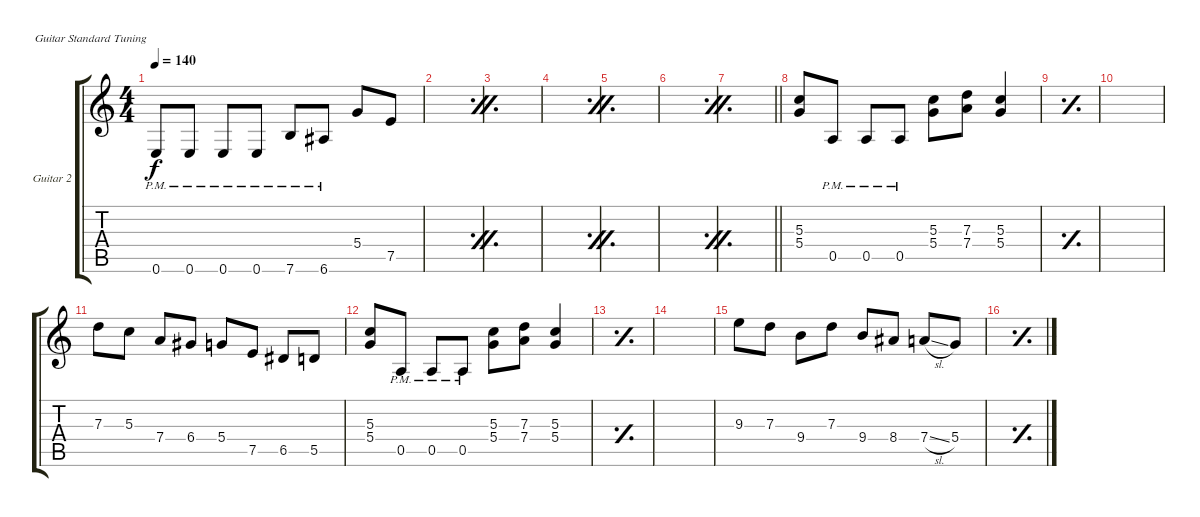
\defaultSystemsLayout 4
\bracketExtendMode groupsimilarinstruments
\firstSystemTrackNameOrientation horizontal
\otherSystemsTrackNameOrientation horizontal
\track ("Guitar 2" "Guitar 2") {instrument distortionguitar}
\staff {score tabs}
\tuning (E4 B3 G3 D3 A2 E2)
\ts (4 4)
\tempo 140
\clef g2
\scale
0.333333
\ks c
0.6{pm}.8{dy f} 0.6{pm}.8 0.6{pm}.8 0.6{pm}.8 7.6{pm}.8 6.6{pm}.8 5.4.8 7.5.8 |
\simile firstofdouble
\scale
0.333333 |
\simile secondofdouble
\scale
0.333333 |
\simile firstofdouble
\scale
0.333333 |
\simile secondofdouble
\scale
0.333333 |
\simile firstofdouble
\scale
0.333333 |
\simile secondofdouble
\scale
0.333333
\barLineRight lightlight
|
\simile none
\scale
0.333333 (5.3 5.4).8 0.5{pm}.8 0.5{pm}.8 0.5{pm}.8 (5.3 5.4).8 (7.3 7.4).8 (5.3 5.4).4 |
\simile simple
\scale
0.333333 |
\scale
0.333333 |
\simile none
\scale
0.333333 7.3.8 5.3.8 7.4.8 6.4.8 5.4.8 7.5.8 6.5.8 5.5.8 |
\scale
0.333333 (5.3 5.4).8 0.5{pm}.8 0.5{pm}.8 0.5{pm}.8 (5.3 5.4).8 (7.3 7.4).8 (5.3 5.4).4 |
\simile simple
\scale
0.333333 |
\scale
0.333333 |
\simile none
\scale
0.333333 9.3.8 7.3.8 9.4.8 7.3.8 9.4.8 8.4.8 7.4{sl}.8 5.4.8 |
\simile simple
\scale
0.333333
